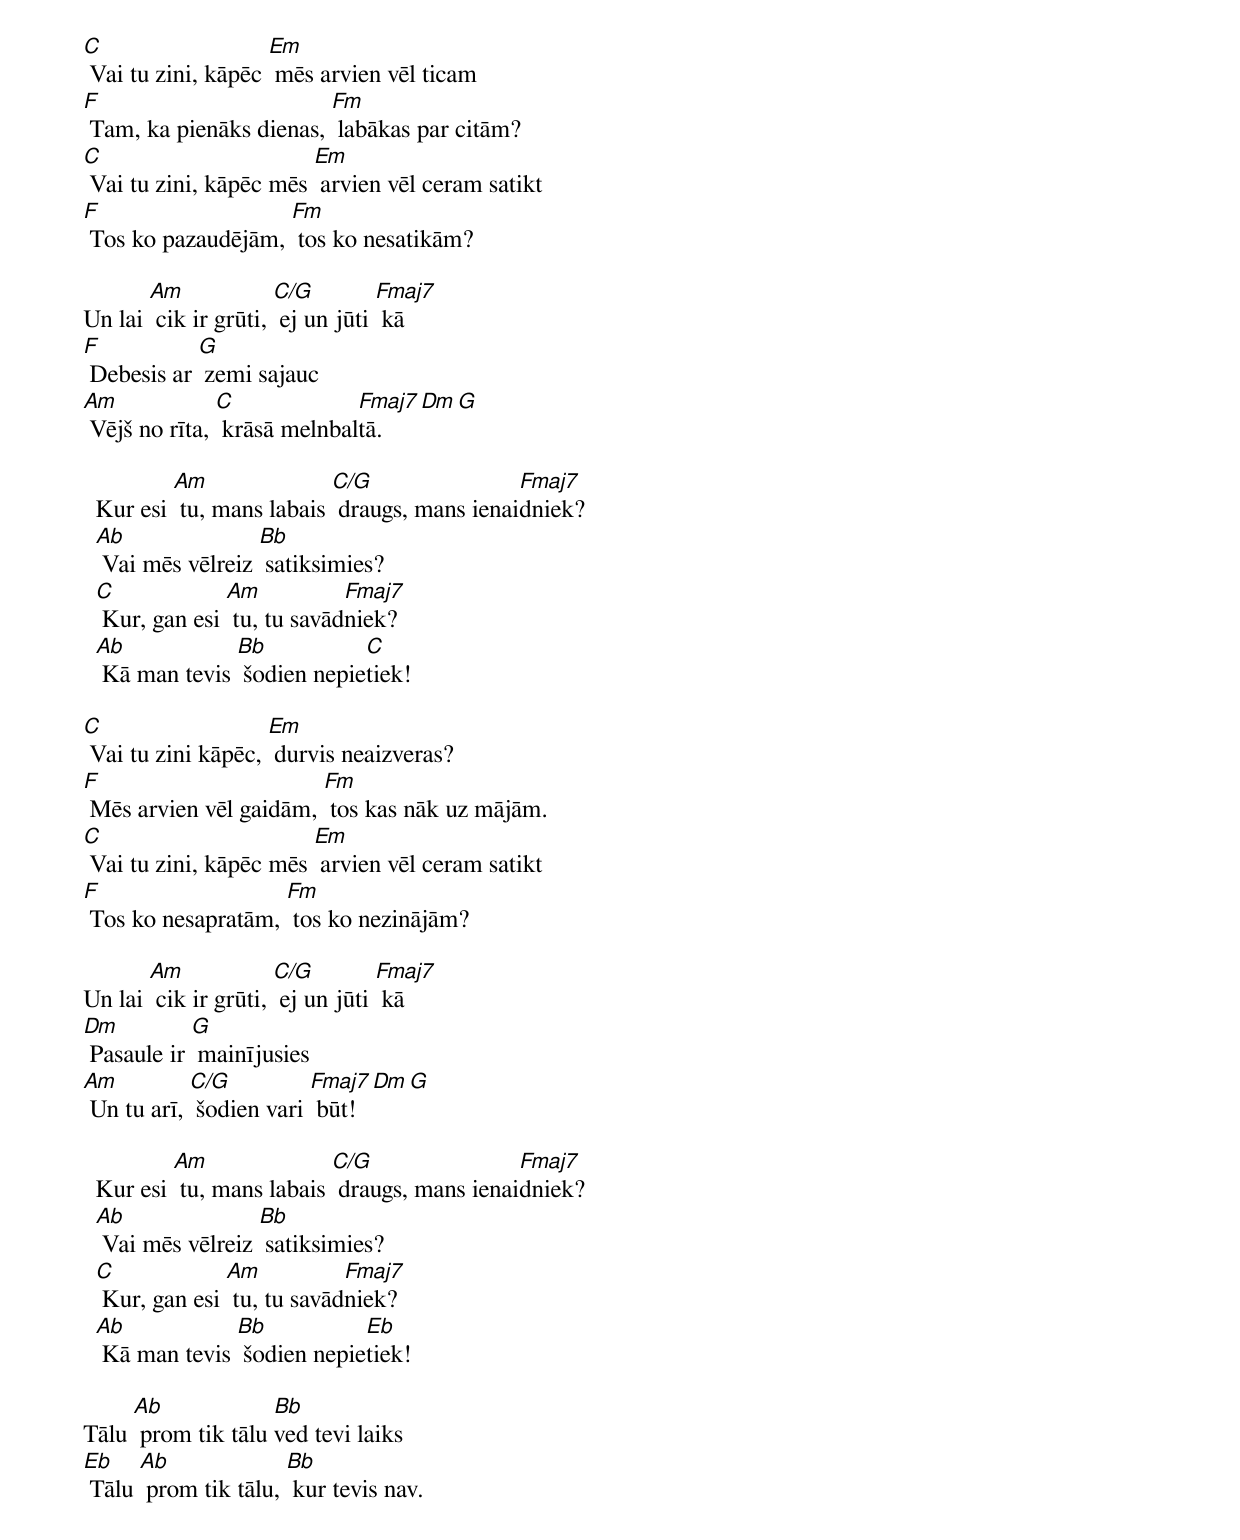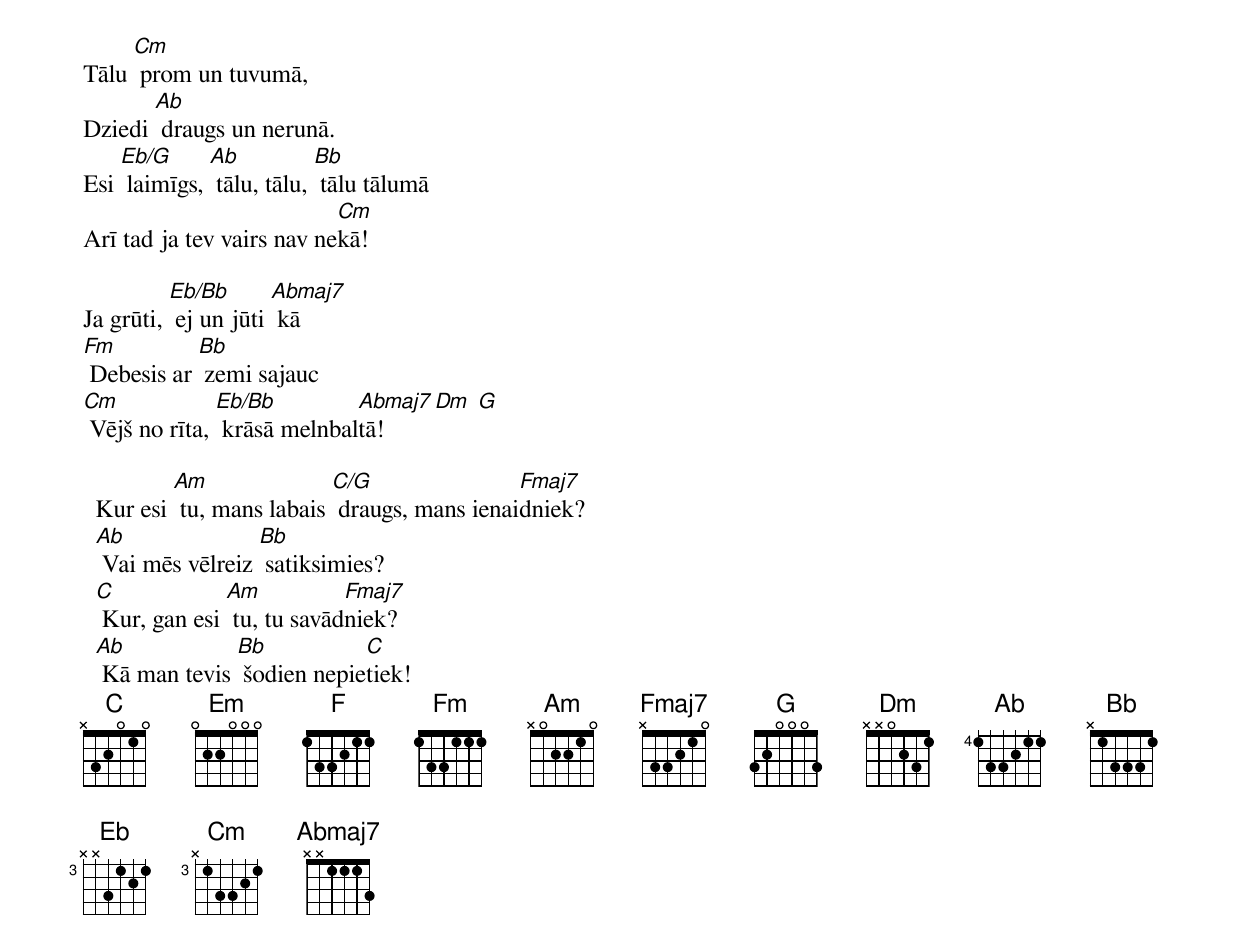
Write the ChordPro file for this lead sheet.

[C] Vai tu zini, kāpēc [Em] mēs arvien vēl ticam
[F] Tam, ka pienāks dienas, [Fm] labākas par citām?
[C] Vai tu zini, kāpēc mēs [Em] arvien vēl ceram satikt
[F] Tos ko pazaudējām, [Fm] tos ko nesatikām?

Un lai [Am] cik ir grūti, [C/G] ej un jūti [Fmaj7] kā
[F] Debesis ar [G] zemi sajauc
[Am] Vējš no rīta, [C] krāsā melnbal[Fmaj7]tā. [Dm][G]

  Kur esi [Am] tu, mans labais [C/G] draugs, mans ienai[Fmaj7]dniek?
  [Ab] Vai mēs vēlreiz [Bb] satiksimies?
  [C] Kur, gan esi [Am] tu, tu savād[Fmaj7]niek?
  [Ab] Kā man tevis [Bb] šodien nepie[C]tiek!

[C] Vai tu zini kāpēc, [Em] durvis neaizveras?
[F] Mēs arvien vēl gaidām, [Fm] tos kas nāk uz mājām.
[C] Vai tu zini, kāpēc mēs [Em] arvien vēl ceram satikt
[F] Tos ko nesapratām, [Fm] tos ko nezinājām?

Un lai [Am] cik ir grūti, [C/G] ej un jūti [Fmaj7] kā
[Dm] Pasaule ir [G] mainījusies
[Am] Un tu arī, [C/G] šodien vari [Fmaj7] būt! [Dm][G]

  Kur esi [Am] tu, mans labais [C/G] draugs, mans ienai[Fmaj7]dniek?
  [Ab] Vai mēs vēlreiz [Bb] satiksimies?
  [C] Kur, gan esi [Am] tu, tu savād[Fmaj7]niek?
  [Ab] Kā man tevis [Bb] šodien nepie[Eb]tiek!

Tālu [Ab] prom tik tālu [Bb]ved tevi laiks
[Eb] Tālu [Ab] prom tik tālu, [Bb] kur tevis nav.
Tālu [Cm] prom un tuvumā,
Dziedi [Ab] draugs un nerunā.
Esi [Eb/G] laimīgs, [Ab] tālu, tālu, [Bb] tālu tālumā
Arī tad ja tev vairs nav ne[Cm]kā!

Ja grūti, [Eb/Bb] ej un jūti [Abmaj7] kā
[Fm] Debesis ar [Bb] zemi sajauc
[Cm] Vējš no rīta, [Eb/Bb] krāsā melnbal[Abmaj7]tā! [Dm] [G]

  Kur esi [Am] tu, mans labais [C/G] draugs, mans ienai[Fmaj7]dniek?
  [Ab] Vai mēs vēlreiz [Bb] satiksimies?
  [C] Kur, gan esi [Am] tu, tu savād[Fmaj7]niek?
  [Ab] Kā man tevis [Bb] šodien nepie[C]tiek!
